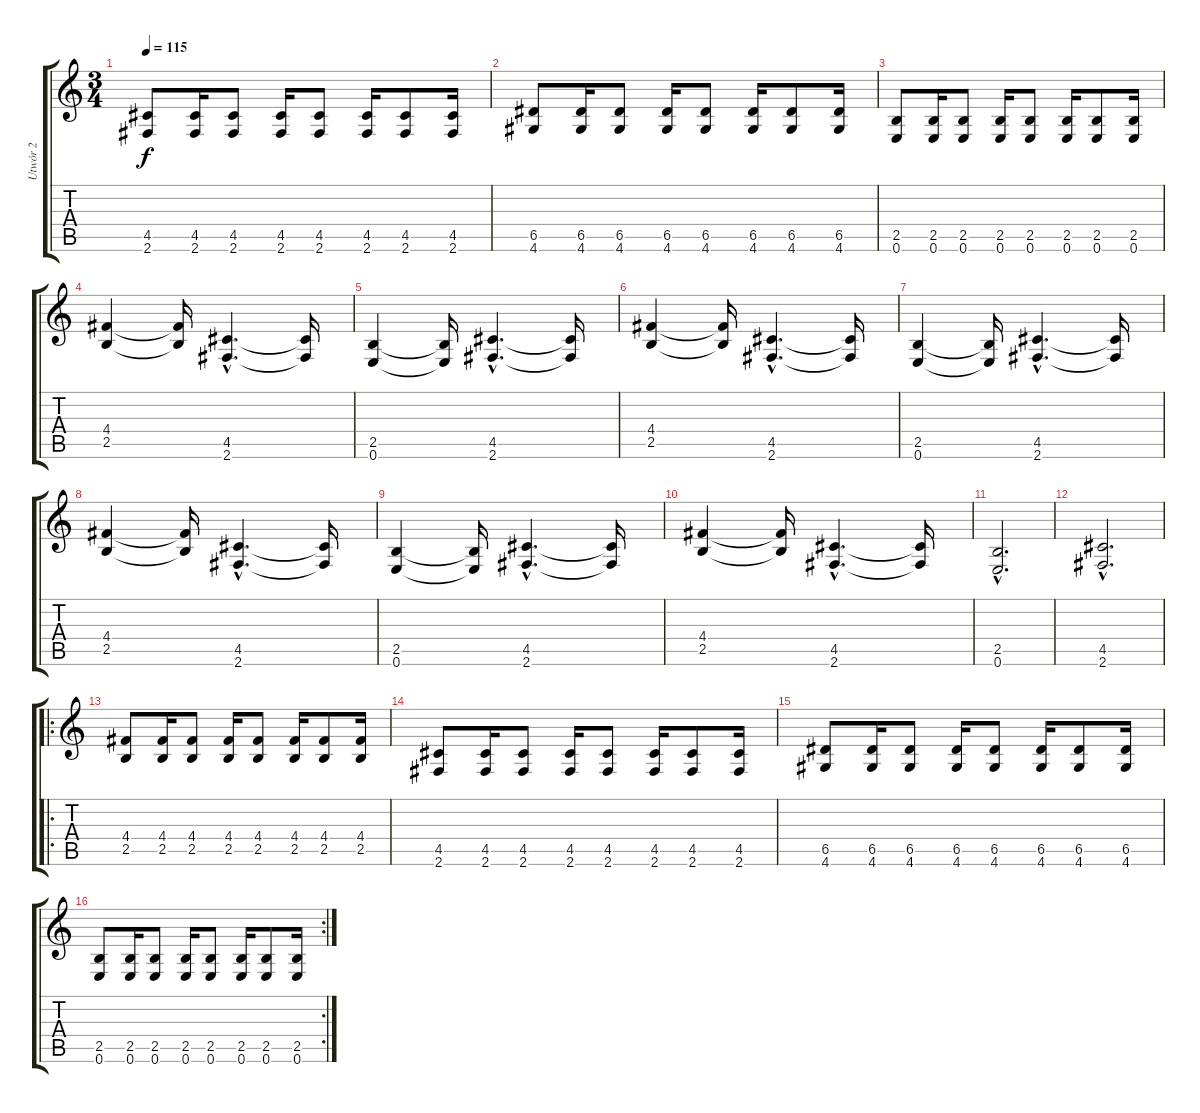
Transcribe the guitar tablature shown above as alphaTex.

\track ("Utwór 2" "Utwór 2") {instrument overdrivenguitar}
\staff {score tabs}
\tuning (E4 B3 G3 D3 A2 E2) {hide}
\ts (3 4)
\tempo 115
\clef g2
\ks c
(4.5 2.6).8{dy f} (4.5 2.6).16 (4.5 2.6).8 (4.5 2.6).16 (4.5 2.6).8 (4.5 2.6).16 (4.5 2.6).8 (4.5 2.6).16 |
(6.5 4.6).8 (6.5 4.6).16 (6.5 4.6).8 (6.5 4.6).16 (6.5 4.6).8 (6.5 4.6).16 (6.5 4.6).8 (6.5 4.6).16 |
(2.5 0.6).8 (2.5 0.6).16 (2.5 0.6).8 (2.5 0.6).16 (2.5 0.6).8 (2.5 0.6).16 (2.5 0.6).8 (2.5 0.6).16 |
(4.4 2.5).4 (4.4{t} 2.5{t}).16 (4.5{hac} 2.6{hac}).4{d} (4.5{t} 2.6{t}).16 |
(2.5 0.6).4 (2.5{t} 0.6{t}).16 (4.5{hac} 2.6{hac}).4{d} (4.5{t} 2.6{t}).16 |
(4.4 2.5).4 (4.4{t} 2.5{t}).16 (4.5{hac} 2.6{hac}).4{d} (4.5{t} 2.6{t}).16 |
(2.5 0.6).4 (2.5{t} 0.6{t}).16 (4.5{hac} 2.6{hac}).4{d} (4.5{t} 2.6{t}).16 |
(4.4 2.5).4 (4.4{t} 2.5{t}).16 (4.5{hac} 2.6{hac}).4{d} (4.5{t} 2.6{t}).16 |
(2.5 0.6).4 (2.5{t} 0.6{t}).16 (4.5{hac} 2.6{hac}).4{d} (4.5{t} 2.6{t}).16 |
(4.4 2.5).4 (4.4{t} 2.5{t}).16 (4.5{hac} 2.6{hac}).4{d} (4.5{t} 2.6{t}).16 |
(2.5{hac} 0.6{hac}).2{d} |
(4.5{hac} 2.6{hac}).2{d} |
\ro
(4.4 2.5).8 (4.4 2.5).16 (4.4 2.5).8 (4.4 2.5).16 (4.4 2.5).8 (4.4 2.5).16 (4.4 2.5).8 (4.4 2.5).16 |
(4.5 2.6).8 (4.5 2.6).16 (4.5 2.6).8 (4.5 2.6).16 (4.5 2.6).8 (4.5 2.6).16 (4.5 2.6).8 (4.5 2.6).16 |
(6.5 4.6).8 (6.5 4.6).16 (6.5 4.6).8 (6.5 4.6).16 (6.5 4.6).8 (6.5 4.6).16 (6.5 4.6).8 (6.5 4.6).16 |
\rc 2
(2.5 0.6).8 (2.5 0.6).16 (2.5 0.6).8 (2.5 0.6).16 (2.5 0.6).8 (2.5 0.6).16 (2.5 0.6).8 (2.5 0.6).16
